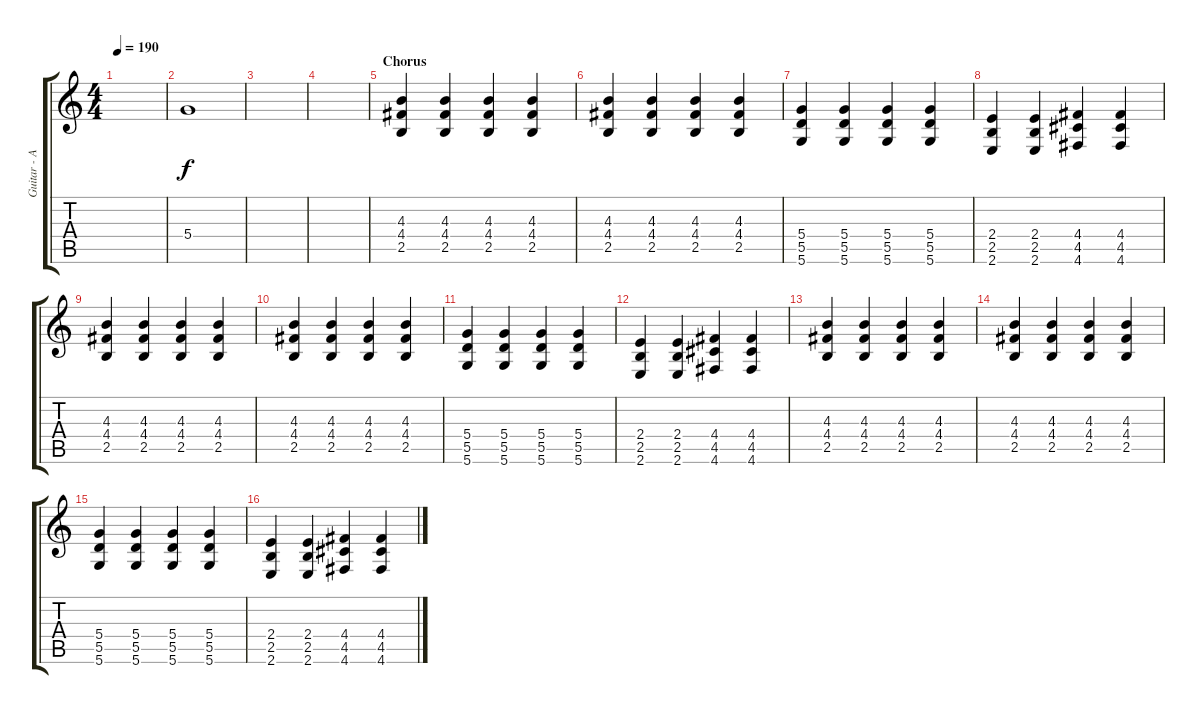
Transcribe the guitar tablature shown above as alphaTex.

\track ("Guitar - Antti Lindholm" "Guitar - A") {instrument distortionguitar}
\staff {score tabs}
\tuning (E4 B3 G3 D3 A2 D2) {hide}
\ts (4 4)
\tempo 190
\clef g2
\ks c
|
5.4{t}.1 |
|
|
\section ("" "Chorus")
(4.3 4.4 2.5).4 (4.3 4.4 2.5).4 (4.3 4.4 2.5).4 (4.3 4.4 2.5).4 |
(4.3 4.4 2.5).4 (4.3 4.4 2.5).4 (4.3 4.4 2.5).4 (4.3 4.4 2.5).4 |
(5.4 5.5 5.6).4 (5.4 5.5 5.6).4 (5.4 5.5 5.6).4 (5.4 5.5 5.6).4 |
(2.4 2.5 2.6).4 (2.4 2.5 2.6).4 (4.4 4.5 4.6).4 (4.4 4.5 4.6).4 |
(4.3 4.4 2.5).4 (4.3 4.4 2.5).4 (4.3 4.4 2.5).4 (4.3 4.4 2.5).4 |
(4.3 4.4 2.5).4 (4.3 4.4 2.5).4 (4.3 4.4 2.5).4 (4.3 4.4 2.5).4 |
(5.4 5.5 5.6).4 (5.4 5.5 5.6).4 (5.4 5.5 5.6).4 (5.4 5.5 5.6).4 |
(2.4 2.5 2.6).4 (2.4 2.5 2.6).4 (4.4 4.5 4.6).4 (4.4 4.5 4.6).4 |
(4.3 4.4 2.5).4 (4.3 4.4 2.5).4 (4.3 4.4 2.5).4 (4.3 4.4 2.5).4 |
(4.3 4.4 2.5).4 (4.3 4.4 2.5).4 (4.3 4.4 2.5).4 (4.3 4.4 2.5).4 |
(5.4 5.5 5.6).4 (5.4 5.5 5.6).4 (5.4 5.5 5.6).4 (5.4 5.5 5.6).4 |
(2.4 2.5 2.6).4 (2.4 2.5 2.6).4 (4.4 4.5 4.6).4 (4.4 4.5 4.6).4
